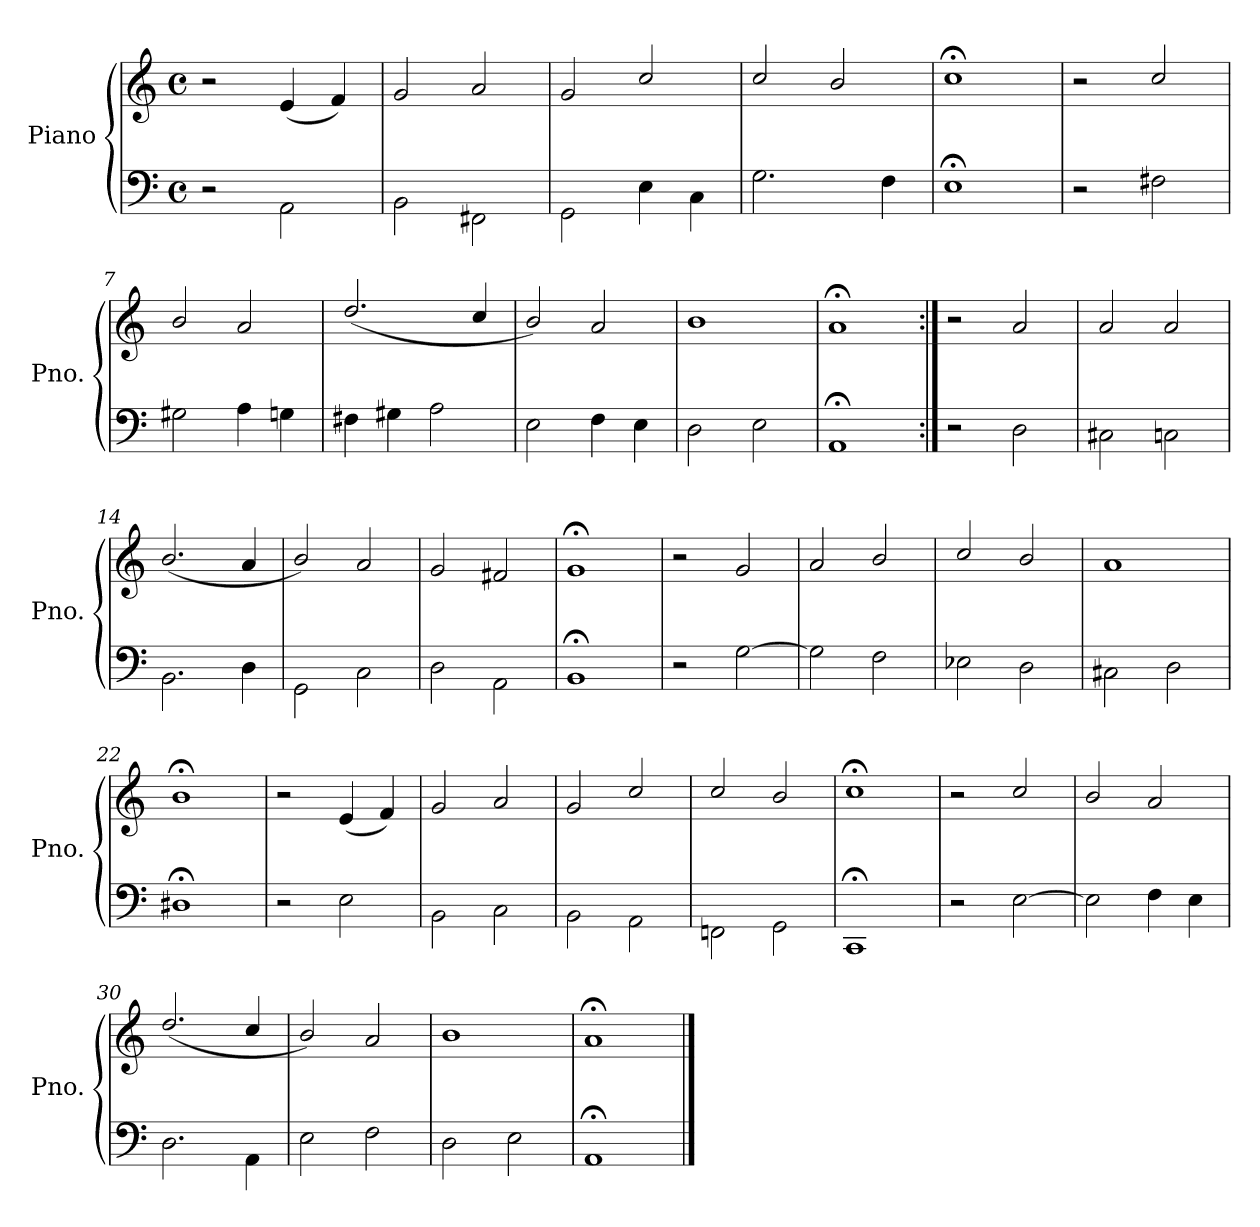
**kern	**kern
*part1	*part1
*staff2	*staff1
*I"Piano	*
*I'Pno.	*
*clefF4	*clefG2
*k[]	*k[]
*M4/4	*M4/4
*met(c)	*met(c)
=1	=1
2r	2r
2AA\	(4e/
.	4f/)
=2	=2
2BB\	2g/
2FF#X\	2a/
=3	=3
2GG\	2g/
4E\	2cc/
4C\	.
=4	=4
2.G\	2cc/
.	2b/
4F\	.
=5	=5
1E;	1cc;<
=6	=6
2r	2r
2F#X\	2cc/
=7	=7
2G#X\	2b/
4A\	2a/
4Gn\	.
=8	=8
4F#X\	(2.dd/
4G#X\	.
2A\	.
.	4cc/
=9	=9
2E\	2b/)
4F\	2a/
4E\	.
=10	=10
2D\	1b
2E\	.
!!LO:LB:g=z
=11	=11
1AA;	1a;<
!!LO:PB:g=z
=12:|!	=12:|!
2r	2r
2D\	2a/
=13	=13
2C#X\	2a/
2Cn\	2a/
=14	=14
2.BB\	(2.b/
4D\	4a/
=15	=15
2GG\	2b/)
2C\	2a/
=16	=16
2D\	2g/
2AA\	2f#X/
=17	=17
1BB;	1g;<
=18	=18
2r	2r
[<2G\	2g/
=19	=19
2G\]	2a/
2F\	2b/
=20	=20
2E-X\	2cc/
2D\	2b/
=21	=21
2C#X\	1a
2D\	.
=22	=22
1D#X;	1b;<
!!LO:LB:g=z
=23	=23
2r	2r
2E\	(4e/
.	4f/)
=24	=24
2BB\	2g/
2C\	2a/
=25	=25
2BB\	2g/
2AA\	2cc/
=26	=26
2FFn\	2cc/
2GG\	2b/
=27	=27
1CC;	1cc;<
=28	=28
2r	2r
[<2E\	2cc/
=29	=29
2E\]	2b/
4F\	2a/
4E\	.
=30	=30
2.D\	(2.dd/
4AA\	4cc/
=31	=31
2E\	2b/)
2F\	2a/
=32	=32
2D\	1b
2E\	.
=33	=33
1AA;	1a;<
==	==
*-	*-
